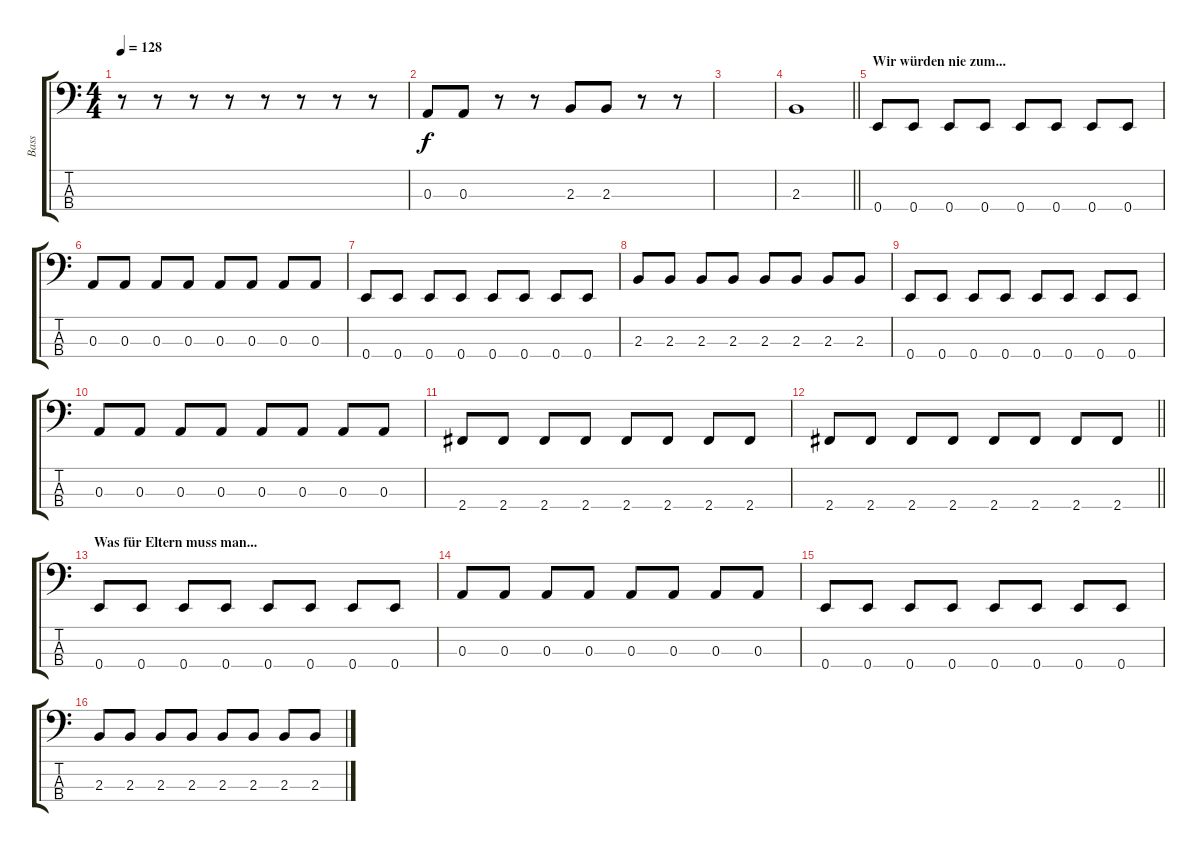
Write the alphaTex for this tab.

\track ("Bass" "Bass") {instrument electricbassfinger}
\staff {score tabs}
\tuning (G2 D2 A1 E1) {hide}
\ts (4 4)
\tempo 128
\clef f4
\ks c
r.8{dy f} r.8 r.8 r.8 r.8 r.8 r.8 r.8 |
0.3.8 0.3.8 r.8 r.8 2.3.8 2.3.8 r.8 r.8 |
|
\barLineRight lightlight
2.3.1 |
\section ("" "Wir würden nie zum...")
0.4.8 0.4.8 0.4.8 0.4.8 0.4.8 0.4.8 0.4.8 0.4.8 |
0.3.8 0.3.8 0.3.8 0.3.8 0.3.8 0.3.8 0.3.8 0.3.8 |
0.4.8 0.4.8 0.4.8 0.4.8 0.4.8 0.4.8 0.4.8 0.4.8 |
2.3.8 2.3.8 2.3.8 2.3.8 2.3.8 2.3.8 2.3.8 2.3.8 |
0.4.8 0.4.8 0.4.8 0.4.8 0.4.8 0.4.8 0.4.8 0.4.8 |
0.3.8 0.3.8 0.3.8 0.3.8 0.3.8 0.3.8 0.3.8 0.3.8 |
2.4.8 2.4.8 2.4.8 2.4.8 2.4.8 2.4.8 2.4.8 2.4.8 |
\barLineRight lightlight
2.4.8 2.4.8 2.4.8 2.4.8 2.4.8 2.4.8 2.4.8 2.4.8 |
\section ("" "Was für Eltern muss man...")
0.4.8 0.4.8 0.4.8 0.4.8 0.4.8 0.4.8 0.4.8 0.4.8 |
0.3.8 0.3.8 0.3.8 0.3.8 0.3.8 0.3.8 0.3.8 0.3.8 |
0.4.8 0.4.8 0.4.8 0.4.8 0.4.8 0.4.8 0.4.8 0.4.8 |
2.3.8 2.3.8 2.3.8 2.3.8 2.3.8 2.3.8 2.3.8 2.3.8
